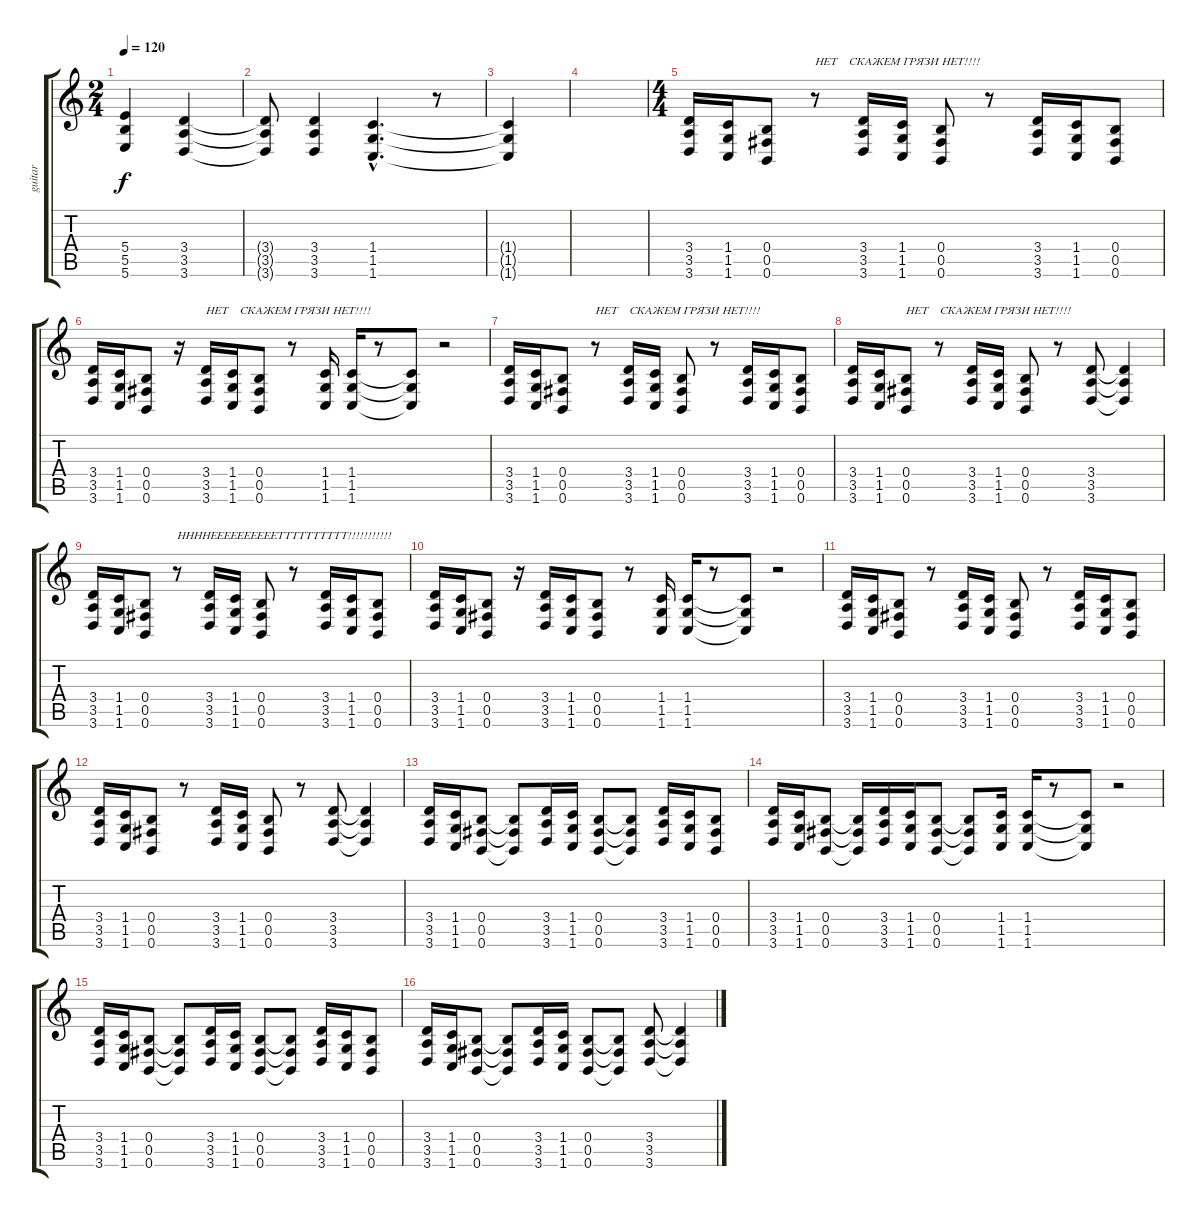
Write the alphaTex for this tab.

\track ("guitar" "guitar") {instrument distortionguitar}
\staff {score tabs}
\tuning (D4 A3 E3 B2 Gb2 B1) {hide}
\ts (2 4)
\tempo 120
\clef g2
\ks c
(5.4{t} 5.5{t} 5.6{t}).4{dy f} (3.4 3.5 3.6).4 |
(3.4{t} 3.5{t} 3.6{t}).8 (3.4 3.5 3.6).4 (1.4{hac} 1.5{hac} 1.6{hac}).4{d} r.8 |
(1.4{t} 1.5{t} 1.6{t}).4 |
|
\ts (4 4)
(3.4 3.5 3.6).16 (1.4 1.5 1.6).16 (0.4 0.5 0.6).8 r.8{txt "НЕТ    СКАЖЕМ ГРЯЗИ НЕТ!!!!"} (3.4 3.5 3.6).16 (1.4 1.5 1.6).16 (0.4 0.5 0.6).8 r.8 (3.4 3.5 3.6).16 (1.4 1.5 1.6).16 (0.4 0.5 0.6).8 |
(3.4 3.5 3.6).16 (1.4 1.5 1.6).16 (0.4 0.5 0.6).8 r.16 (3.4 3.5 3.6).16{txt "НЕТ    СКАЖЕМ ГРЯЗИ НЕТ!!!!"} (1.4 1.5 1.6).16 (0.4 0.5 0.6).8 r.8 (1.4 1.5 1.6).16 (1.4 1.5 1.6).16 r.8 (1.4{t} 1.5{t} 1.6{t}).8 r.2 |
(3.4 3.5 3.6).16 (1.4 1.5 1.6).16 (0.4 0.5 0.6).8 r.8{txt "НЕТ    СКАЖЕМ ГРЯЗИ НЕТ!!!!"} (3.4 3.5 3.6).16 (1.4 1.5 1.6).16 (0.4 0.5 0.6).8 r.8 (3.4 3.5 3.6).16 (1.4 1.5 1.6).16 (0.4 0.5 0.6).8 |
(3.4 3.5 3.6).16 (1.4 1.5 1.6).16 (0.4 0.5 0.6).8{txt "НЕТ    СКАЖЕМ ГРЯЗИ НЕТ!!!!"} r.8 (3.4 3.5 3.6).16 (1.4 1.5 1.6).16 (0.4 0.5 0.6).8 r.8 (3.4 3.5 3.6).8 (3.4{t} 3.5{t} 3.6{t}).4 |
(3.4 3.5 3.6).16 (1.4 1.5 1.6).16 (0.4 0.5 0.6).8 r.8{txt "ННННЕЕЕЕЕЕЕЕЕЕТТТТТТТТТТ!!!!!!!!!!!"} (3.4 3.5 3.6).16 (1.4 1.5 1.6).16 (0.4 0.5 0.6).8 r.8 (3.4 3.5 3.6).16 (1.4 1.5 1.6).16 (0.4 0.5 0.6).8 |
(3.4 3.5 3.6).16 (1.4 1.5 1.6).16 (0.4 0.5 0.6).8 r.16 (3.4 3.5 3.6).16 (1.4 1.5 1.6).16 (0.4 0.5 0.6).8 r.8 (1.4 1.5 1.6).16 (1.4 1.5 1.6).16 r.8 (1.4{t} 1.5{t} 1.6{t}).8 r.2 |
(3.4 3.5 3.6).16 (1.4 1.5 1.6).16 (0.4 0.5 0.6).8 r.8 (3.4 3.5 3.6).16 (1.4 1.5 1.6).16 (0.4 0.5 0.6).8 r.8 (3.4 3.5 3.6).16 (1.4 1.5 1.6).16 (0.4 0.5 0.6).8 |
(3.4 3.5 3.6).16 (1.4 1.5 1.6).16 (0.4 0.5 0.6).8 r.8 (3.4 3.5 3.6).16 (1.4 1.5 1.6).16 (0.4 0.5 0.6).8 r.8 (3.4 3.5 3.6).8 (3.4{t} 3.5{t} 3.6{t}).4 |
(3.4 3.5 3.6).16 (1.4 1.5 1.6).16 (0.4 0.5 0.6).8 (0.4{t} 0.5{t} 0.6{t}).8 (3.4 3.5 3.6).16 (1.4 1.5 1.6).16 (0.4 0.5 0.6).8 (0.4{t} 0.5{t} 0.6{t}).8 (3.4 3.5 3.6).16 (1.4 1.5 1.6).16 (0.4 0.5 0.6).8 |
(3.4 3.5 3.6).16 (1.4 1.5 1.6).16 (0.4 0.5 0.6).8 (0.4{t} 0.5{t} 0.6{t}).16 (3.4 3.5 3.6).16 (1.4 1.5 1.6).16 (0.4 0.5 0.6).8 (0.4{t} 0.5{t} 0.6{t}).8 (1.4 1.5 1.6).16 (1.4 1.5 1.6).16 r.8 (1.4{t} 1.5{t} 1.6{t}).8 r.2 |
(3.4 3.5 3.6).16 (1.4 1.5 1.6).16 (0.4 0.5 0.6).8 (0.4{t} 0.5{t} 0.6{t}).8 (3.4 3.5 3.6).16 (1.4 1.5 1.6).16 (0.4 0.5 0.6).8 (0.4{t} 0.5{t} 0.6{t}).8 (3.4 3.5 3.6).16 (1.4 1.5 1.6).16 (0.4 0.5 0.6).8 |
(3.4 3.5 3.6).16 (1.4 1.5 1.6).16 (0.4 0.5 0.6).8 (0.4{t} 0.5{t} 0.6{t}).8 (3.4 3.5 3.6).16 (1.4 1.5 1.6).16 (0.4 0.5 0.6).8 (0.4{t} 0.5{t} 0.6{t}).8 (3.4 3.5 3.6).8 (3.4{t} 3.5{t} 3.6{t}).4
